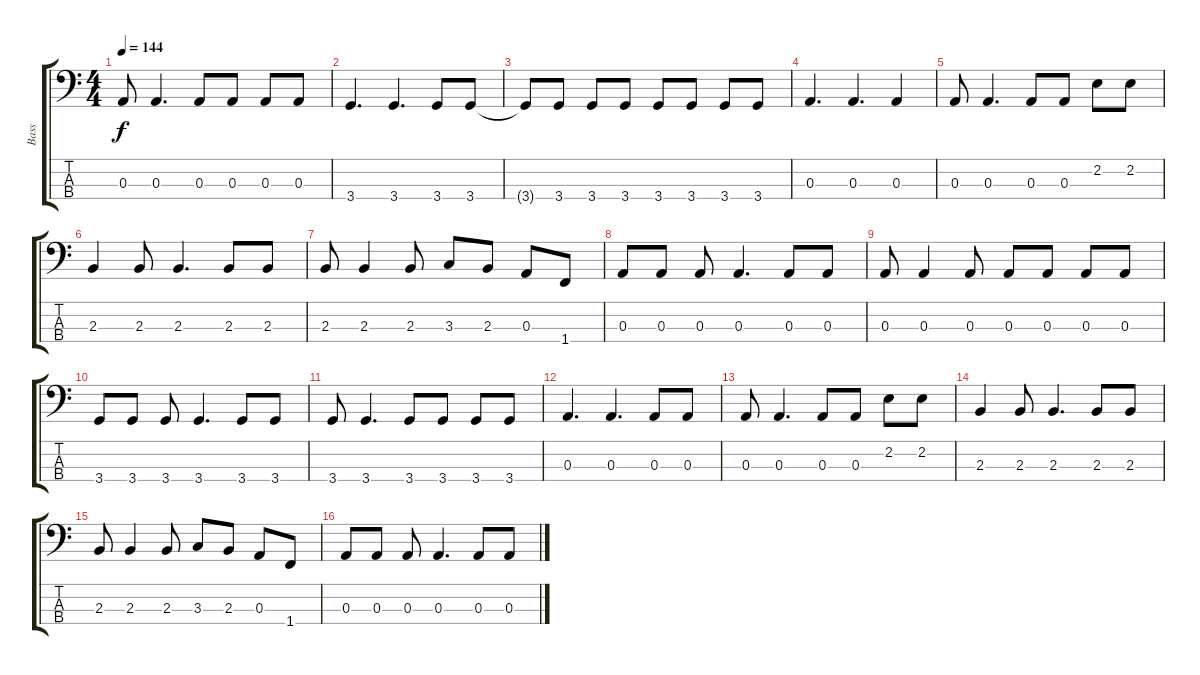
\track ("Bass" "Bass") {instrument fretlessbass}
\staff {score tabs}
\tuning (G2 D2 A1 E1) {hide}
\ts (4 4)
\tempo 144
\clef f4
\ks c
0.3{t}.8{dy f} 0.3.4{d} 0.3.8 0.3.8 0.3.8 0.3.8 |
3.4.4{d} 3.4.4{d} 3.4.8 3.4.8 |
3.4{t}.8 3.4.8 3.4.8 3.4.8 3.4.8 3.4.8 3.4.8 3.4.8 |
0.3.4{d} 0.3.4{d} 0.3.4 |
0.3.8 0.3.4{d} 0.3.8 0.3.8 2.2.8 2.2.8 |
2.3.4 2.3.8 2.3.4{d} 2.3.8 2.3.8 |
2.3.8 2.3.4 2.3.8 3.3.8 2.3.8 0.3.8 1.4.8 |
0.3.8 0.3.8 0.3.8 0.3.4{d} 0.3.8 0.3.8 |
0.3.8 0.3.4 0.3.8 0.3.8 0.3.8 0.3.8 0.3.8 |
3.4.8 3.4.8 3.4.8 3.4.4{d} 3.4.8 3.4.8 |
3.4.8 3.4.4{d} 3.4.8 3.4.8 3.4.8 3.4.8 |
0.3.4{d} 0.3.4{d} 0.3.8 0.3.8 |
0.3.8 0.3.4{d} 0.3.8 0.3.8 2.2.8 2.2.8 |
2.3.4 2.3.8 2.3.4{d} 2.3.8 2.3.8 |
2.3.8 2.3.4 2.3.8 3.3.8 2.3.8 0.3.8 1.4.8 |
0.3.8 0.3.8 0.3.8 0.3.4{d} 0.3.8 0.3.8
